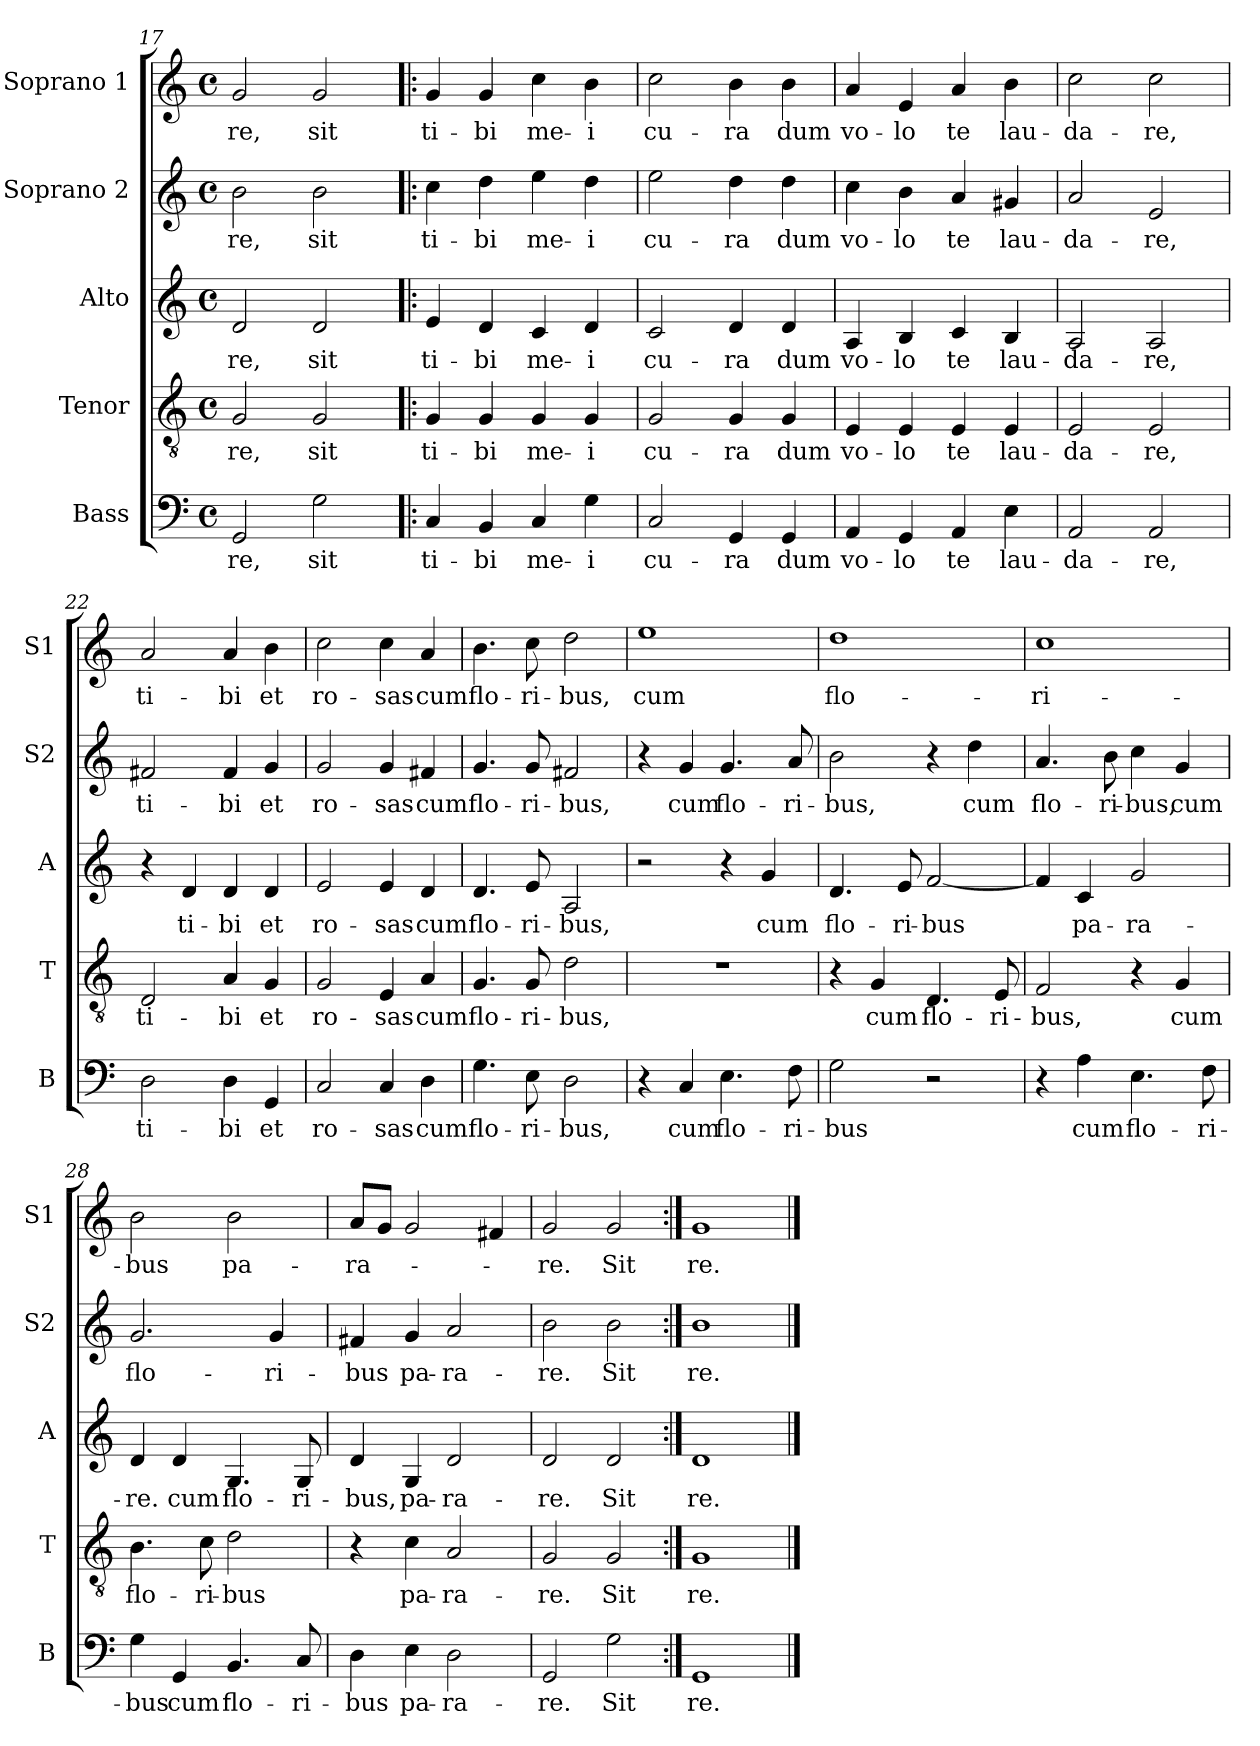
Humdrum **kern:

**kern	**text	**kern	**text	**kern	**text	**kern	**text	**kern	**text
*part5	*part5	*part4	*part4	*part3	*part3	*part2	*part2	*part1	*part1
*staff5	*staff5	*staff4	*staff4	*staff3	*staff3	*staff2	*staff2	*staff1	*staff1
*I"Bass	*	*I"Tenor	*	*I"Alto	*	*I"Soprano 2	*	*I"Soprano 1	*
*I'B	*	*I'T	*	*I'A	*	*I'S2	*	*I'S1	*
*clefF4	*	*clefGv2	*	*clefG2	*	*clefG2	*	*clefG2	*
*k[]	*	*k[]	*	*k[]	*	*k[]	*	*k[]	*
*C:	*	*C:	*	*C:	*	*C:	*	*C:	*
*M4/4	*	*M4/4	*	*M4/4	*	*M4/4	*	*M4/4	*
*met(c)	*	*met(c)	*	*met(c)	*	*met(c)	*	*met(c)	*
=17	=17	=17	=17	=17	=17	=17	=17	=17	=17
2GG/	re,	2G/	re,	2d/	re,	2b\	re,	2g/	re,
2G\	sit	2G/	sit	2d/	sit	2b\	sit	2g/	sit
!!LO:PB:g=z
=18!|:	=18!|:	=18!|:	=18!|:	=18!|:	=18!|:	=18!|:	=18!|:	=18!|:	=18!|:
4C/	ti-	4G/	ti-	4e/	ti-	4cc\	ti-	4g/	ti-
4BB/	-bi	4G/	-bi	4d/	-bi	4dd\	-bi	4g/	-bi
4C/	me-	4G/	me-	4c/	me-	4ee\	me-	4cc\	me-
4G\	-i	4G/	-i	4d/	-i	4dd\	-i	4b\	-i
=19	=19	=19	=19	=19	=19	=19	=19	=19	=19
2C/	cu-	2G/	cu-	2c/	cu-	2ee\	cu-	2cc\	cu-
4GG/	-ra	4G/	-ra	4d/	-ra	4dd\	-ra	4b\	-ra
4GG/	dum	4G/	dum	4d/	dum	4dd\	dum	4b\	dum
=20	=20	=20	=20	=20	=20	=20	=20	=20	=20
4AA/	vo-	4E/	vo-	4A/	vo-	4cc\	vo-	4a/	vo-
4GG/	-lo	4E/	-lo	4B/	-lo	4b\	-lo	4e/	-lo
4AA/	te	4E/	te	4c/	te	4a/	te	4a/	te
4E\	lau-	4E/	lau-	4B/	lau-	4g#X/	lau-	4b\	lau-
=21	=21	=21	=21	=21	=21	=21	=21	=21	=21
2AA/	-da-	2E/	-da-	2A/	-da-	2a/	-da-	2cc\	-da-
2AA/	-re,	2E/	-re,	2A/	-re,	2e/	-re,	2cc\	-re,
=22	=22	=22	=22	=22	=22	=22	=22	=22	=22
2D\	ti-	2D/	ti-	4r	.	2f#X/	ti-	2a/	ti-
.	.	.	.	4d/	ti-	.	.	.	.
4D\	-bi	4A/	-bi	4d/	-bi	4f#/	-bi	4a/	-bi
4GG/	et	4G/	et	4d/	et	4g/	et	4b\	et
=23	=23	=23	=23	=23	=23	=23	=23	=23	=23
2C/	ro-	2G/	ro-	2e/	ro-	2g/	ro-	2cc\	ro-
4C/	-sas	4E/	-sas	4e/	-sas	4g/	-sas	4cc\	-sas
4D\	cum	4A/	cum	4d/	cum	4f#X/	cum	4a/	cum
=24	=24	=24	=24	=24	=24	=24	=24	=24	=24
4.G\	flo-	4.G/	flo-	4.d/	flo-	4.g/	flo-	4.b\	flo-
8E\	-ri-	8G/	-ri-	8e/	-ri-	8g/	-ri-	8cc\	-ri-
2D\	-bus,	2d\	-bus,	2A/	-bus,	2f#X/	-bus,	2dd\	-bus,
!!LO:LB:g=z
=25	=25	=25	=25	=25	=25	=25	=25	=25	=25
4r	.	1r	.	2r	.	4r	.	1ee	cum
4C/	cum	.	.	.	.	4g/	cum	.	.
4.E\	flo-	.	.	4r	.	4.g/	flo-	.	.
.	.	.	.	4g/	cum	.	.	.	.
8F\	-ri-	.	.	.	.	8a/	-ri-	.	.
=26	=26	=26	=26	=26	=26	=26	=26	=26	=26
2G\	-bus	4r	.	4.d/	flo-	2b\	bus,	1dd	flo-
.	.	4G/	cum	.	.	.	.	.	.
.	.	.	.	8e/	-ri-	.	.	.	.
2r	.	4.D/	flo-	[2f/	-bus	4r	.	.	.
.	.	.	.	.	.	4dd\	cum	.	.
.	.	8E/	-ri-	.	.	.	.	.	.
=27	=27	=27	=27	=27	=27	=27	=27	=27	=27
4r	.	2F/	-bus,	4f/]	.	4.a/	flo-	1cc	-ri-
4A\	cum	.	.	4c/	pa-	.	.	.	.
.	.	.	.	.	.	8b\	-ri-	.	.
4.E\	flo-	4r	.	2g/	-ra-	4cc\	-bus,	.	.
.	.	4G/	cum	.	.	4g/	cum	.	.
8F\	-ri-	.	.	.	.	.	.	.	.
=28	=28	=28	=28	=28	=28	=28	=28	=28	=28
4G\	-bus	4.B\	flo-	4d/	-re.	2.g/	flo-	2b\	-bus
4GG/	cum	.	.	4d/	cum	.	.	.	.
.	.	8c\	-ri-	.	.	.	.	.	.
4.BB/	flo-	2d\	-bus	4.G/	flo-	.	.	2b\	pa-
.	.	.	.	.	.	4g/	-ri-	.	.
8C/	-ri-	.	.	8G/	-ri-	.	.	.	.
=29	=29	=29	=29	=29	=29	=29	=29	=29	=29
4D\	-bus	4r	.	4d/	bus,	4f#X/	-bus	8a/L	-ra-
.	.	.	.	.	.	.	.	8g/J	.
4E\	pa-	4c\	pa-	4G/	pa-	4g/	pa-	2g/	.
2D\	-ra-	2A/	-ra-	2d/	-ra-	2a/	-ra-	.	.
.	.	.	.	.	.	.	.	4f#X/	.
=30	=30	=30	=30	=30	=30	=30	=30	=30	=30
2GG/	-re.	2G/	-re.	2d/	-re.	2b\	-re.	2g/	-re.
2G\	Sit	2G/	Sit	2d/	Sit	2b\	Sit	2g/	Sit
=31:|!	=31:|!	=31:|!	=31:|!	=31:|!	=31:|!	=31:|!	=31:|!	=31:|!	=31:|!
1GG	re.	1G	re.	1d	re.	1b	re.	1g	re.
==	==	==	==	==	==	==	==	==	==
*-	*-	*-	*-	*-	*-	*-	*-	*-	*-
